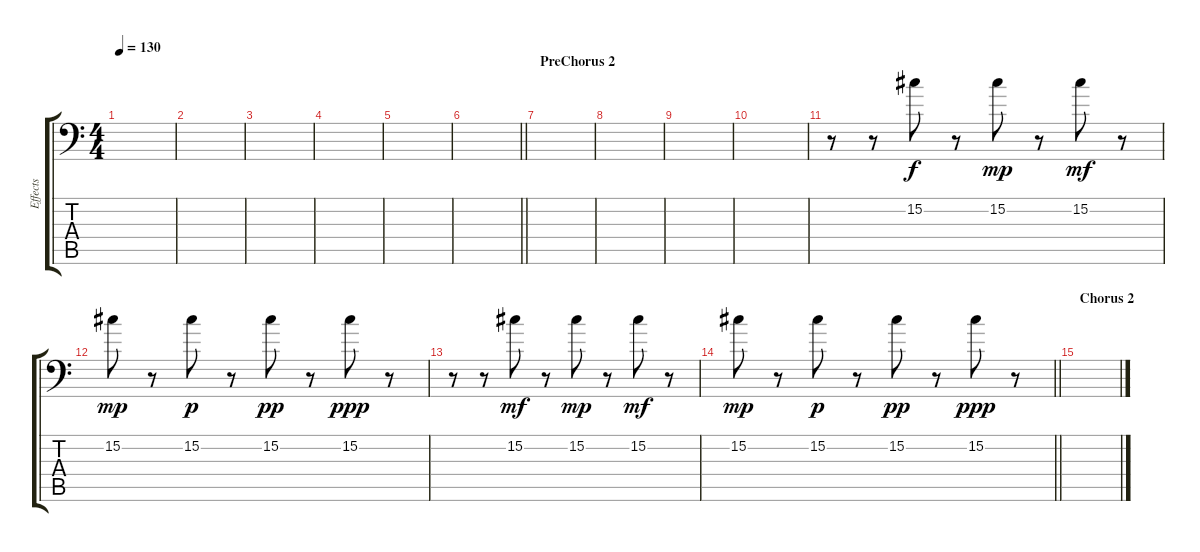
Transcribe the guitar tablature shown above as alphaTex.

\track ("Effects" "Effects") {instrument lead2sawtooth}
\staff {score tabs}
\tuning (Eb5 Bb3 Gb3 Db3 Ab2 Db1) {hide}
\ts (4 4)
\tempo 130
\clef f4
\ks c
|
|
|
|
|
\barLineRight lightlight
|
\section ("" "PreChorus 2")
|
|
|
|
r.8{volume 13 instrument overdrivenguitar} r.8 15.2.8 r.8 15.2.8{dy mp} r.8 15.2.8{dy mf} r.8 |
15.2.8{dy mp} r.8 15.2.8{dy p} r.8 15.2.8{dy pp} r.8 15.2.8{dy ppp} r.8 |
r.8{volume 13 instrument overdrivenguitar} r.8 15.2.8{dy mf} r.8 15.2.8{dy mp} r.8 15.2.8{dy mf} r.8 |
\barLineRight lightlight
15.2.8{dy mp} r.8 15.2.8{dy p} r.8 15.2.8{dy pp} r.8 15.2.8{dy ppp} r.8 |
\section ("" "Chorus 2")
